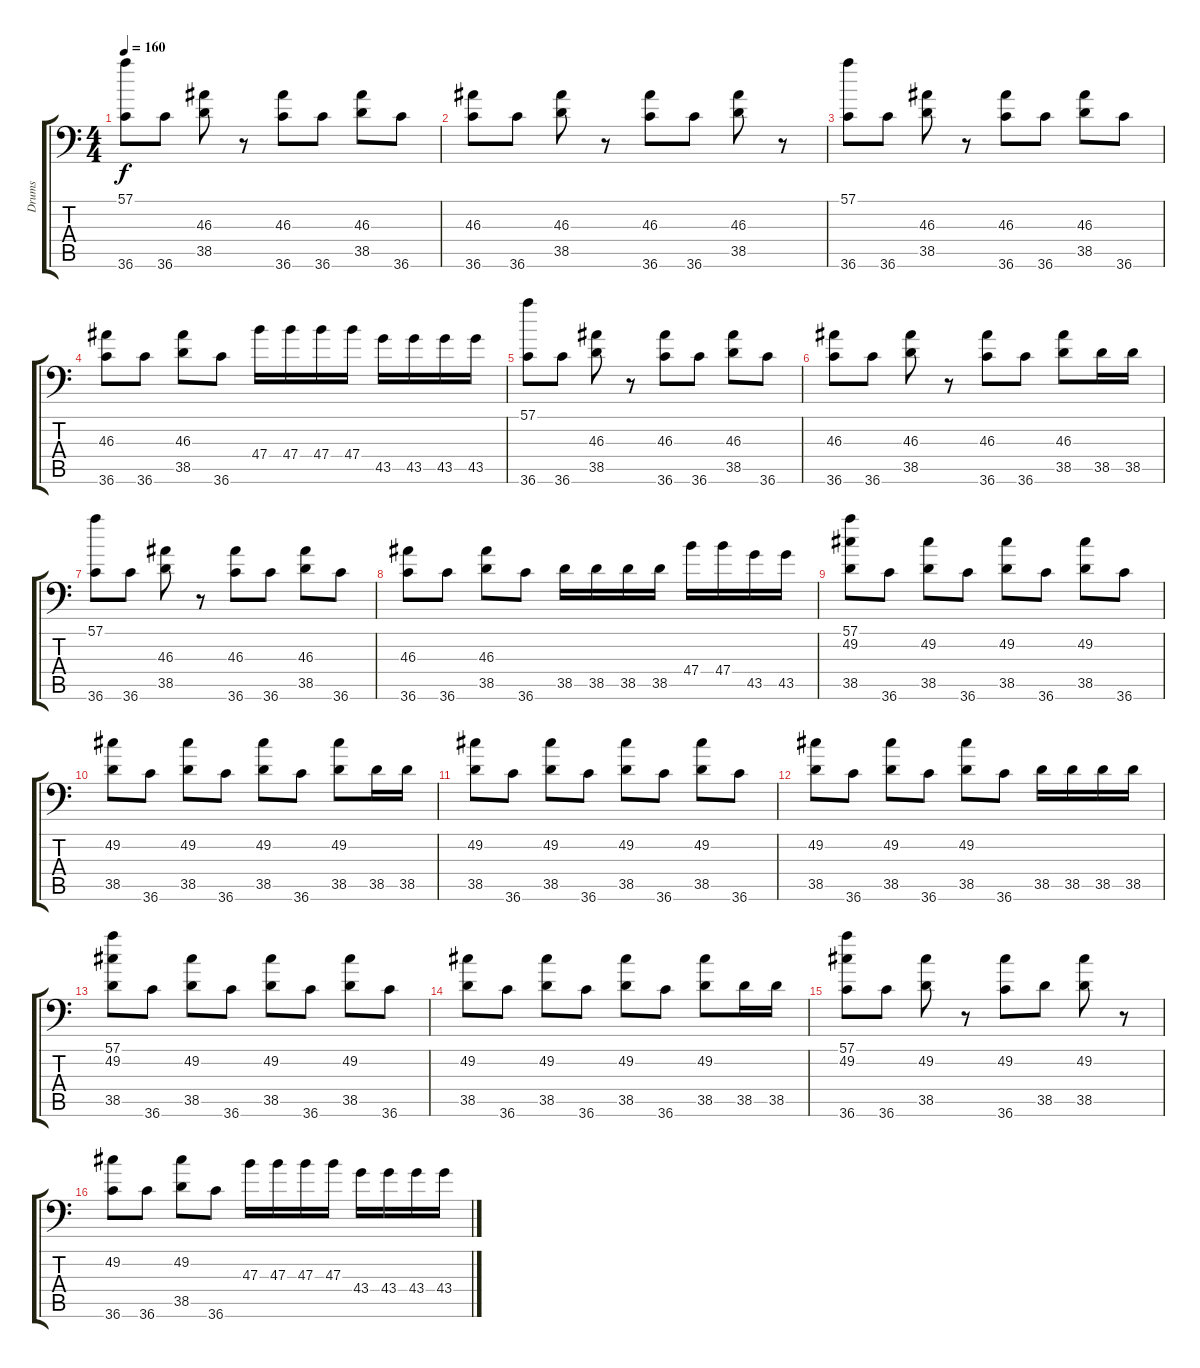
\track ("Drums" "Drums") {instrument acousticgrandpiano}
\staff {score tabs}
\tuning (C-1 C-1 C-1 C-1 C-1 C-1) {hide}
\ts (4 4)
\tempo 160
\clef f4
\ks c
(57.1 36.6).8{dy f} 36.6.8 (46.3 38.5).8 r.8 (46.3 36.6).8 36.6.8 (46.3 38.5).8 36.6.8 |
(46.3 36.6).8 36.6.8 (46.3 38.5).8 r.8 (46.3 36.6).8 36.6.8 (46.3 38.5).8 r.8 |
(57.1 36.6).8 36.6.8 (46.3 38.5).8 r.8 (46.3 36.6).8 36.6.8 (46.3 38.5).8 36.6.8 |
(46.3 36.6).8 36.6.8 (46.3 38.5).8 36.6.8 47.4.16 47.4.16 47.4.16 47.4.16 43.5.16 43.5.16 43.5.16 43.5.16 |
(57.1 36.6).8 36.6.8 (46.3 38.5).8 r.8 (46.3 36.6).8 36.6.8 (46.3 38.5).8 36.6.8 |
(46.3 36.6).8 36.6.8 (46.3 38.5).8 r.8 (46.3 36.6).8 36.6.8 (46.3 38.5).8 38.5.16 38.5.16 |
(57.1 36.6).8 36.6.8 (46.3 38.5).8 r.8 (46.3 36.6).8 36.6.8 (46.3 38.5).8 36.6.8 |
(46.3 36.6).8 36.6.8 (46.3 38.5).8 36.6.8 38.5.16 38.5.16 38.5.16 38.5.16 47.4.16 47.4.16 43.5.16 43.5.16 |
(57.1 49.2 38.5).8 36.6.8 (49.2 38.5).8 36.6.8 (49.2 38.5).8 36.6.8 (49.2 38.5).8 36.6.8 |
(49.2 38.5).8 36.6.8 (49.2 38.5).8 36.6.8 (49.2 38.5).8 36.6.8 (49.2 38.5).8 38.5.16 38.5.16 |
(49.2 38.5).8 36.6.8 (49.2 38.5).8 36.6.8 (49.2 38.5).8 36.6.8 (49.2 38.5).8 36.6.8 |
(49.2 38.5).8 36.6.8 (49.2 38.5).8 36.6.8 (49.2 38.5).8 36.6.8 38.5.16 38.5.16 38.5.16 38.5.16 |
(57.1 49.2 38.5).8 36.6.8 (49.2 38.5).8 36.6.8 (49.2 38.5).8 36.6.8 (49.2 38.5).8 36.6.8 |
(49.2 38.5).8 36.6.8 (49.2 38.5).8 36.6.8 (49.2 38.5).8 36.6.8 (49.2 38.5).8 38.5.16 38.5.16 |
(57.1 49.2 36.6).8 36.6.8 (49.2 38.5).8 r.8 (49.2 36.6).8 38.5.8 (49.2 38.5).8 r.8 |
(49.2 36.6).8 36.6.8 (49.2 38.5).8 36.6.8 47.3.16 47.3.16 47.3.16 47.3.16 43.4.16 43.4.16 43.4.16 43.4.16
